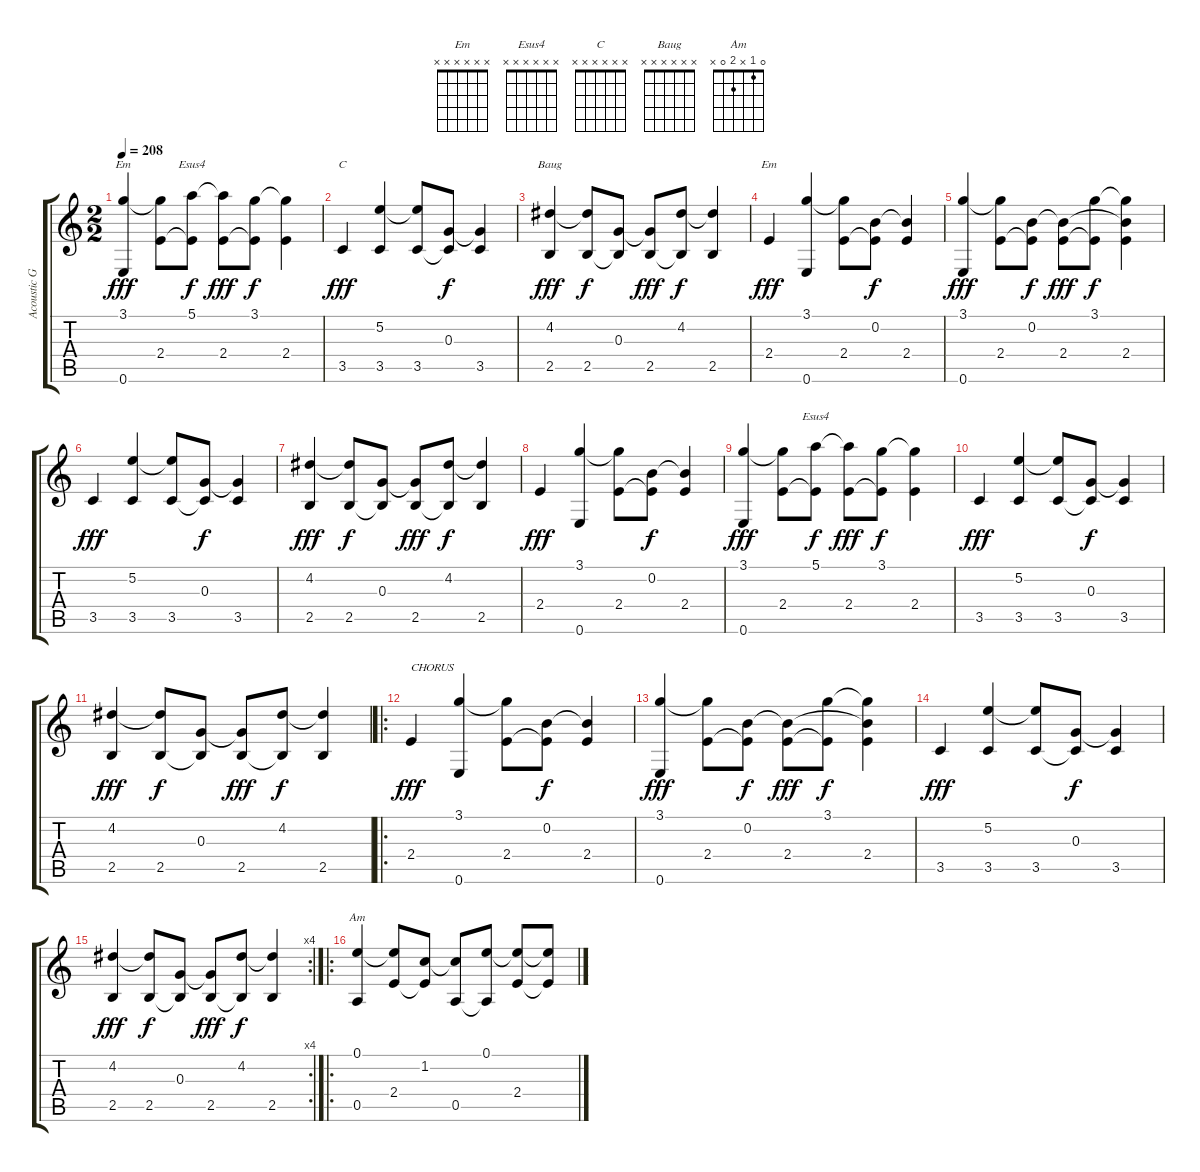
\track ("Acoustic Guitar" "Acoustic G") {instrument acousticguitarnylon}
\staff {score tabs}
\tuning (E4 B3 G3 D3 A2 E2) {hide}
\chord ("Em" 3 x x 2 x 0)
\chord ("Esus4" 5 x x 2 x 0)
\chord ("C" x x x x x x) {firstfret 0}
\chord ("Baug" x x x x x x) {firstfret 0}
\chord ("Em" x x x x x x) {firstfret 0}
\chord ("Esus4" x x x x x x) {firstfret 0}
\chord ("Am" 0 1 x 2 0 x)
\ts (2 2)
\tempo 208
\clef g2
\ks c
(3.1 0.6).4{ch "Em" dy fff} (3.1{t} 2.4).8 (5.1 2.4{t}).8{ch "Esus4" dy f} (5.1{t} 2.4).8{dy fff} (3.1 2.4{t}).8{dy f} (3.1{t} 2.4).4 |
3.5.4{ch "C" dy fff} (5.2 3.5).4 (5.2{t} 3.5).8 (0.3 3.5{t}).8{dy f} (0.3{t} 3.5).4 |
(4.2 2.5).4{ch "Baug" dy fff} (4.2{t} 2.5).8{dy f} (0.3 2.5{t}).8 (0.3{t} 2.5).8{dy fff} (4.2 2.5{t}).8{dy f} (4.2{t} 2.5).4 |
2.4.4{ch "Em" dy fff} (3.1 0.6).4 (3.1{t} 2.4).8 (0.2 2.4{t}).8{dy f} (0.2{t} 2.4).4 |
(3.1 0.6).4{dy fff} (3.1{t} 2.4).8 (0.2 2.4{t}).8{dy f} (0.2{t} 2.4).8{dy fff} (3.1 2.4{t}).8{dy f} (3.1{t} 0.2{t} 2.4).4 |
3.5.4{dy fff} (5.2 3.5).4 (5.2{t} 3.5).8 (0.3 3.5{t}).8{dy f} (0.3{t} 3.5).4 |
(4.2 2.5).4{dy fff} (4.2{t} 2.5).8{dy f} (0.3 2.5{t}).8 (0.3{t} 2.5).8{dy fff} (4.2 2.5{t}).8{dy f} (4.2{t} 2.5).4 |
2.4.4{dy fff} (3.1 0.6).4 (3.1{t} 2.4).8 (0.2 2.4{t}).8{dy f} (0.2{t} 2.4).4 |
(3.1 0.6).4{dy fff} (3.1{t} 2.4).8 (5.1 2.4{t}).8{ch "Esus4" dy f} (5.1{t} 2.4).8{dy fff} (3.1 2.4{t}).8{dy f} (3.1{t} 2.4).4 |
3.5.4{dy fff} (5.2 3.5).4 (5.2{t} 3.5).8 (0.3 3.5{t}).8{dy f} (0.3{t} 3.5).4 |
(4.2 2.5).4{dy fff} (4.2{t} 2.5).8{dy f} (0.3 2.5{t}).8 (0.3{t} 2.5).8{dy fff} (4.2 2.5{t}).8{dy f} (4.2{t} 2.5).4 |
\ro
2.4.4{txt "CHORUS" dy fff} (3.1 0.6).4 (3.1{t} 2.4).8 (0.2 2.4{t}).8{dy f} (0.2{t} 2.4).4 |
(3.1 0.6).4{dy fff} (3.1{t} 2.4).8 (0.2 2.4{t}).8{dy f} (0.2{t} 2.4).8{dy fff} (3.1 2.4{t}).8{dy f} (3.1{t} 0.2{t} 2.4).4 |
3.5.4{dy fff} (5.2 3.5).4 (5.2{t} 3.5).8 (0.3 3.5{t}).8{dy f} (0.3{t} 3.5).4 |
\rc 4
(4.2 2.5).4{dy fff} (4.2{t} 2.5).8{dy f} (0.3 2.5{t}).8 (0.3{t} 2.5).8{dy fff} (4.2 2.5{t}).8{dy f} (4.2{t} 2.5).4 |
\ro
(0.1 0.5).4{ch "Am"} (0.1{t} 2.4).8 (1.2 2.4{t}).8 (1.2{t} 0.5).8 (0.1 0.5{t}).8 (0.1{t} 2.4).8 (0.1{t} 2.4{t}).8
